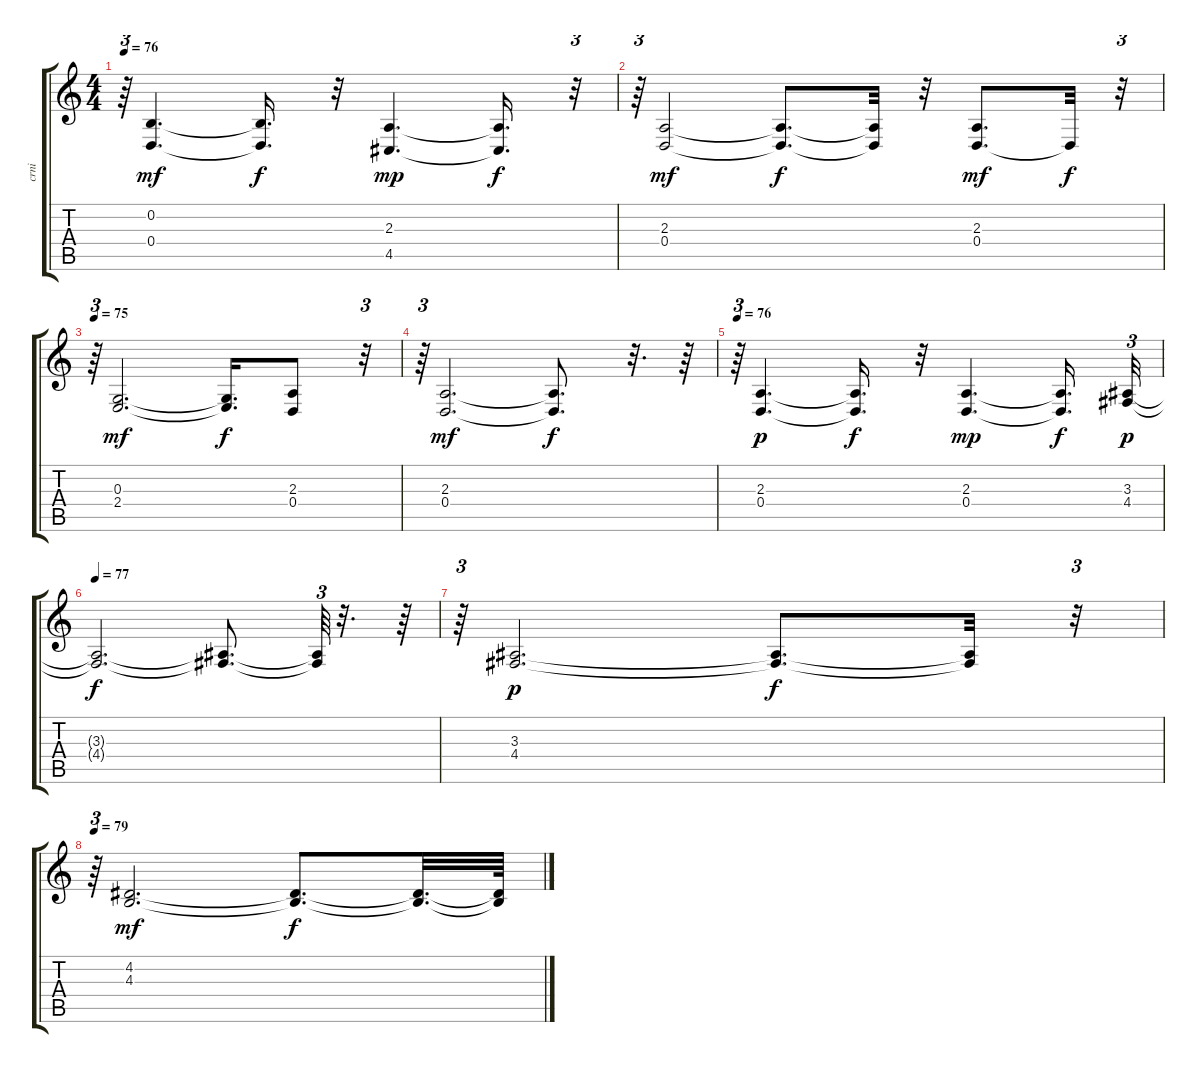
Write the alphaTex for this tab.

\track ("crni" "crni") {instrument frenchhorn}
\staff {score tabs}
\tuning (E4 B3 G3 D3 A2 E2) {hide}
\ts (4 4)
\tempo 76
\clef g2
\ks c
r.64{tu (3 2) dy f} (0.2 0.4).4{d dy mf} (0.2{t} 0.4{t}).16{d dy f} r.32 (2.3 4.5).4{d dy mp} (2.3{t} 4.5{t}).16{d dy f} r.32{tu (3 2)} |
r.64{tu (3 2)} (2.3 0.4).2{dy mf} (2.3{t} 0.4{t}).8{d dy f} (2.3{t} 0.4{t}).32 r.32 (2.3 0.4).8{d dy mf} 0.4{t}.32{dy f} r.32{tu (3 2)} |
\tempo 75
r.64{tu (3 2)} (0.3 2.4).2{d dy mf} (0.3{t} 2.4{t}).16{d dy f} (2.3 0.4).8 r.32{tu (3 2)} |
r.64{tu (3 2)} (2.3 0.4).2{d dy mf} (2.3{t} 0.4{t}).8{d dy f} r.32{d} r.64 |
\tempo 76
r.64{tu (3 2)} (2.3 0.4).4{d dy p} (2.3{t} 0.4{t}).16{d dy f} r.32 (2.3 0.4).4{d dy mp} (2.3{t} 0.4{t}).16{d dy f} (3.3 4.4).32{tu (3 2) dy p} |
\tempo 77
(3.3{t} 4.4{t}).2{d dy f} (3.3{t} 4.4{t}).8{d} (3.3{t} 4.4{t}).64{tu (3 2)} r.32{d} r.64 |
r.64{tu (3 2)} (3.3 4.4).2{d dy p} (3.3{t} 4.4{t}).8{d dy f} (3.3{t} 4.4{t}).32 r.32{tu (3 2)} |
\tempo 79
r.64{tu (3 2)} (4.2 4.3).2{d dy mf} (4.2{t} 4.3{t}).8{d dy f} (4.2{t} 4.3{t}).32{d} (4.2{t} 4.3{t}).64
